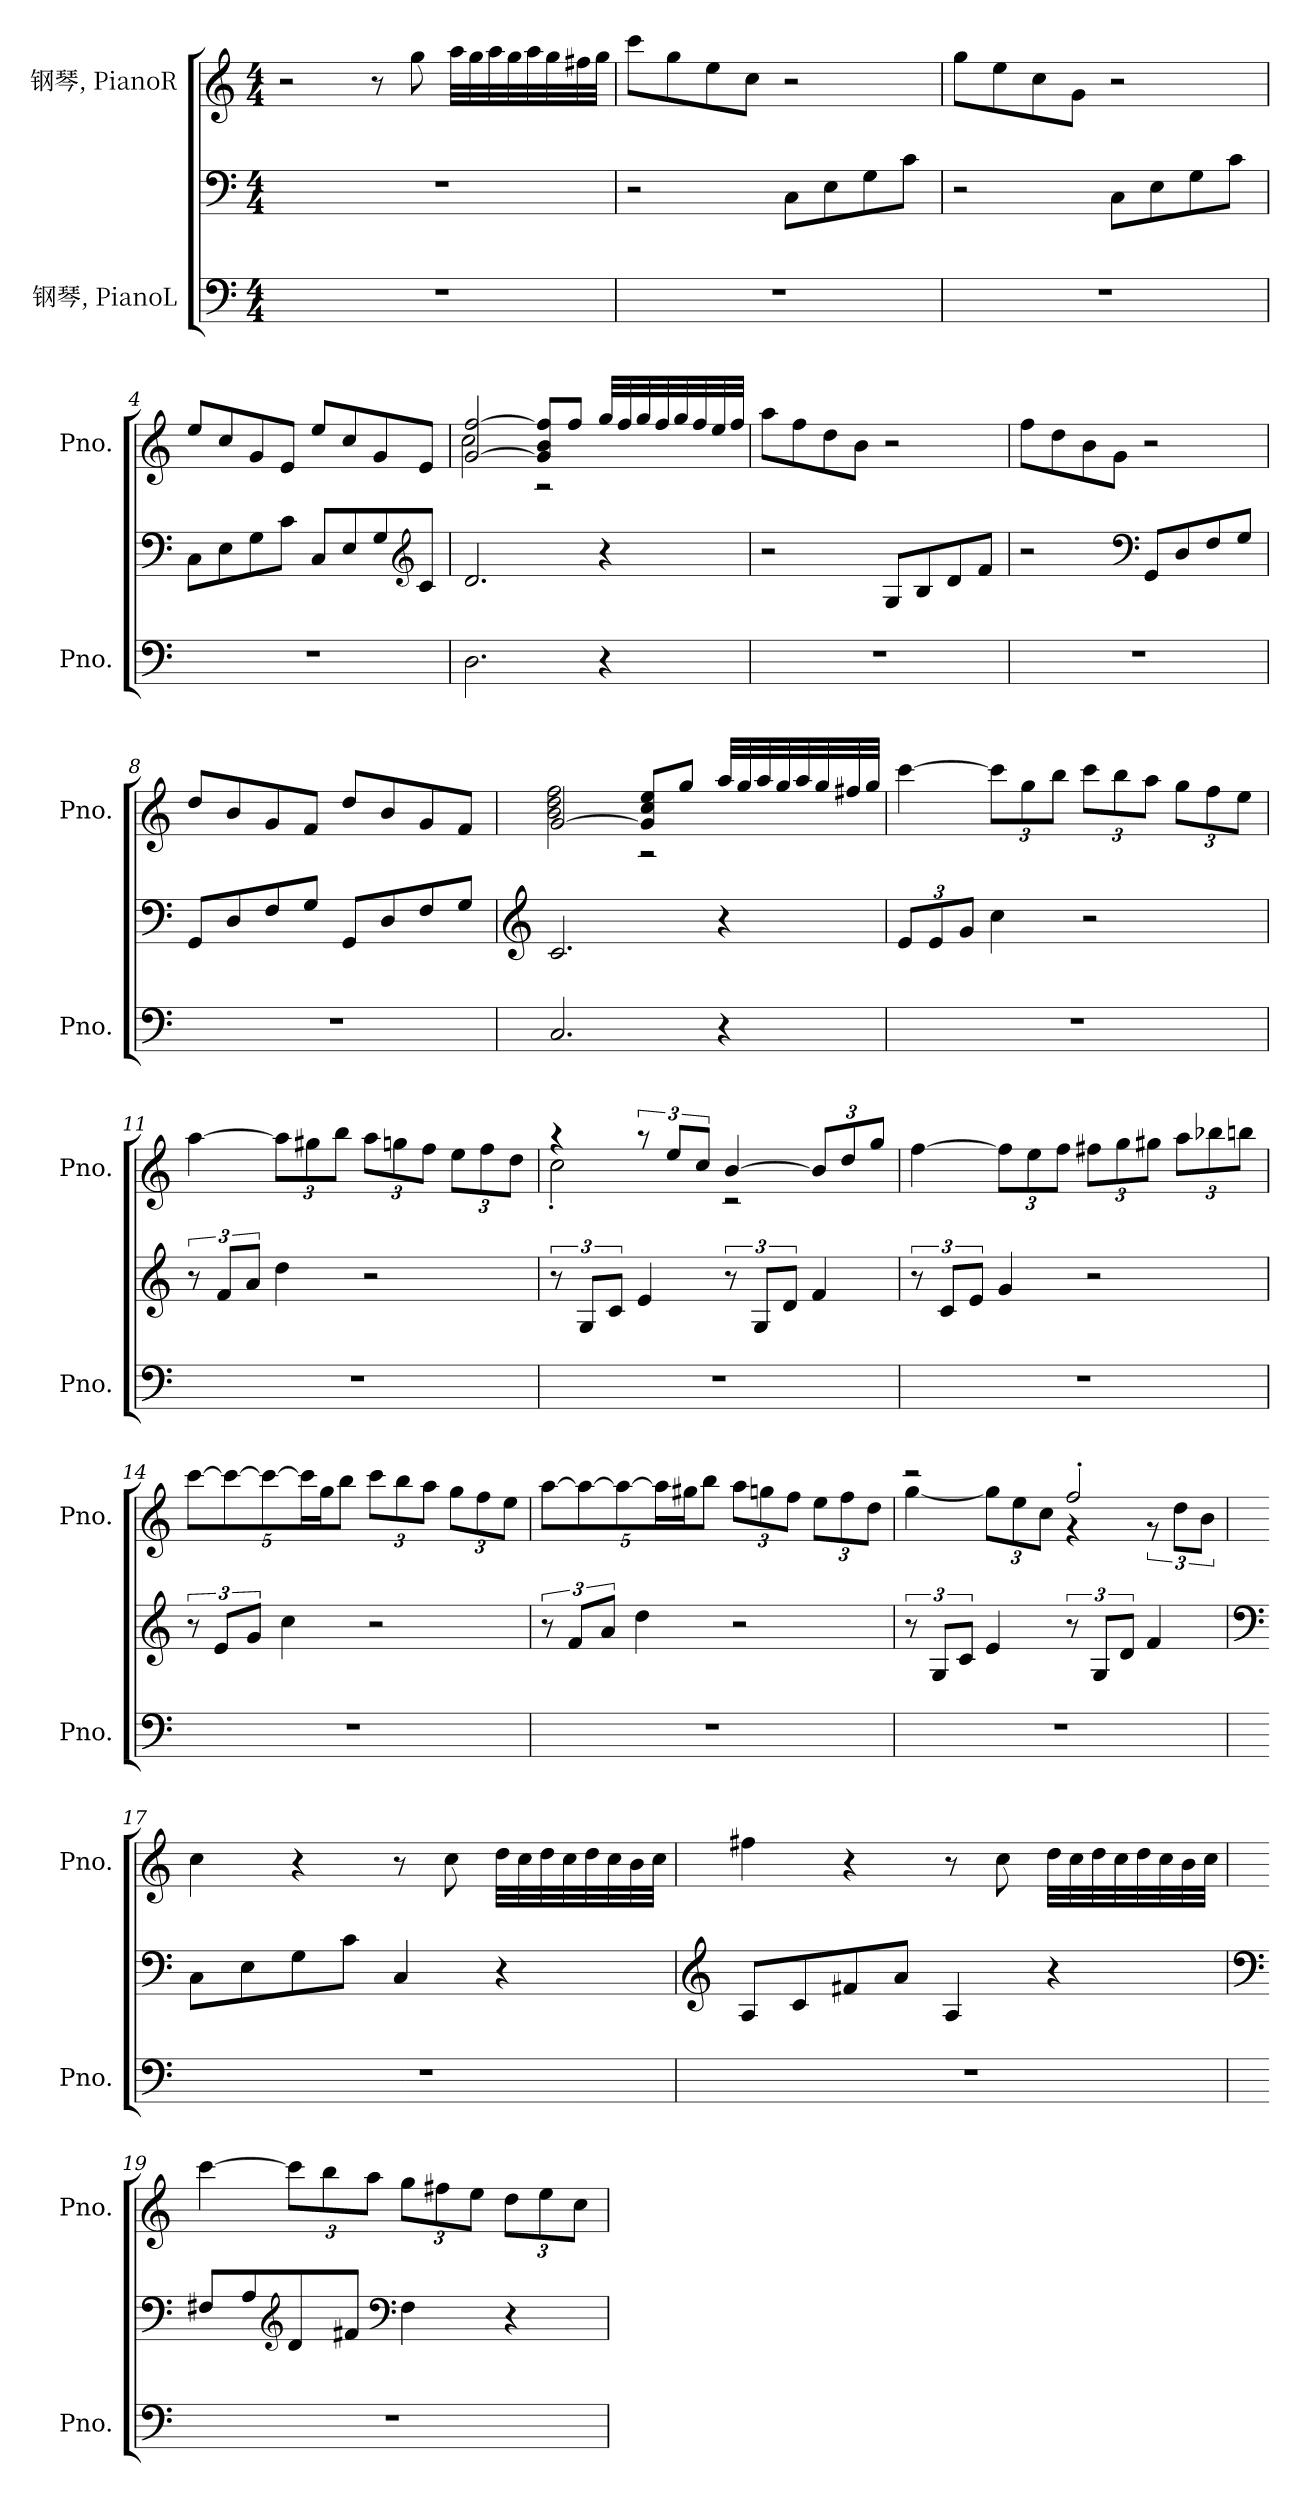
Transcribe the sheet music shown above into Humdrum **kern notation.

**kern	**kern	**kern
*part2	*part2	*part1
*staff3	*staff2	*staff1
*I"钢琴, PianoL	*	*I"钢琴, PianoR
*I'Pno.	*	*I'Pno.
*clefF4	*clefF4	*clefG2
*k[]	*k[]	*k[]
*M4/4	*M4/4	*M4/4
*MM140	*MM140	*MM140
=1	=1	=1
1r	1r	2r
.	.	8r
.	.	8gg\
.	.	32aa\LLL
.	.	32gg\
.	.	32aa\
.	.	32gg\
.	.	32aa\
.	.	32gg\
.	.	32ff#X\
.	.	32gg\JJJ
=2	=2	=2
1r	2r	8ccc\L
.	.	8gg\
.	.	8ee\
.	.	8cc\J
.	8C\L	2r
.	8E\	.
.	8G\	.
.	8c\J	.
=3	=3	=3
1r	2r	8gg\L
.	.	8ee\
.	.	8cc\
.	.	8g\J
.	8C\L	2r
.	8E\	.
.	8G\	.
.	8c\J	.
!!LO:LB:g=z
=4	=4	=4
1r	8C\L	8ee/L
.	8E\	8cc/
.	8G\	8g/
.	8c\J	8e/J
.	8C/L	8ee/L
.	8E/	8cc/
.	8G/	8g/
*	*clefG2	*
.	8c/J	8e/J
=5	=5	=5
*	*	*^
2.D\	2.d/	[2g/ [2ff/	2cc\
.	.	8g/] 8b/ 8ff/]L	2r
.	.	8ff/J	.
4r	4r	32gg/LLL	.
.	.	32ff/	.
.	.	32gg/	.
.	.	32ff/	.
.	.	32gg/	.
.	.	32ff/	.
.	.	32ee/	.
.	.	32ff/JJJ	.
*	*	*v	*v
=6	=6	=6
1r	2r	8aa\L
.	.	8ff\
.	.	8dd\
.	.	8b\J
.	8G/L	2r
.	8B/	.
.	8d/	.
.	8f/J	.
=7	=7	=7
1r	2r	8ff\L
.	.	8dd\
.	.	8b\
.	.	8g\J
*	*clefF4	*
.	8GG/L	2r
.	8D/	.
.	8F/	.
.	8G/J	.
!!LO:LB:g=z
=8	=8	=8
1r	8GG/L	8dd/L
.	8D/	8b/
.	8F/	8g/
.	8G/J	8f/J
.	8GG/L	8dd/L
.	8D/	8b/
.	8F/	8g/
.	8G/J	8f/J
=9	=9	=9
*	*clefG2	*
*	*	*^
2.C/	2.c/	[2g/	2b\ 2dd\ 2ff\
.	.	8g/] 8cc/ 8ee/L	2r
.	.	8gg/J	.
4r	4r	32aa/LLL	.
.	.	32gg/	.
.	.	32aa/	.
.	.	32gg/	.
.	.	32aa/	.
.	.	32gg/	.
.	.	32ff#X/	.
.	.	32gg/JJJ	.
*	*	*v	*v
=10	=10	=10
*	*Xbrackettup	*
1r	12e/L	[4ccc\
.	12e/	.
.	12g/J	.
*	*	*Xbrackettup
.	4cc\	12ccc\L]
.	.	12gg\
.	.	12bb\J
.	2r	12ccc\L
.	.	12bb\
.	.	12aa\J
.	.	12gg\L
.	.	12ff\
.	.	12ee\J
!!LO:LB:g=z
=11	=11	=11
*	*brackettup	*
1r	12r	[4aa\
.	12f/L	.
.	12a/J	.
.	4dd\	12aa\L]
.	.	12gg#X\
.	.	12bb\J
.	2r	12aa\L
.	.	12ggn\
.	.	12ff\J
.	.	12ee\L
.	.	12ff\
.	.	12dd\J
=12	=12	=12
*	*	*^
1r	12r	4r	2cc'\
.	12G/L	.	.
.	12c/J	.	.
*	*	*brackettup	*
.	4e/	12r	.
.	.	12ee/L	.
.	.	12cc/J	.
.	12r	[4b/	2r
.	12G/L	.	.
.	12d/J	.	.
*	*	*Xbrackettup	*
.	4f/	12b/L]	.
.	.	12dd/	.
.	.	12gg/J	.
*	*	*v	*v
=13	=13	=13
1r	12r	[4ff\
.	12c/L	.
.	12e/J	.
.	4g/	12ff\L]
.	.	12ee\
.	.	12ff\J
.	2r	12ff#X\L
.	.	12gg\
.	.	12gg#X\J
.	.	12aa\L
.	.	12bb-X\
.	.	12bbn\J
!!LO:PB:g=z
=14	=14	=14
1r	12r	[10ccc\L
.	12e/L	.
.	.	10ccc\_
.	12g/J	.
.	.	10ccc\_
.	4cc\	.
.	.	20ccc\L]
.	.	20gg\J
.	.	10bb\J
.	2r	12ccc\L
.	.	12bb\
.	.	12aa\J
.	.	12gg\L
.	.	12ff\
.	.	12ee\J
=15	=15	=15
1r	12r	[10aa\L
.	12f/L	.
.	.	10aa\_
.	12a/J	.
.	.	10aa\_
.	4dd\	.
.	.	20aa\L]
.	.	20gg#X\J
.	.	10bb\J
.	2r	12aa\L
.	.	12ggn\
.	.	12ff\J
.	.	12ee\L
.	.	12ff\
.	.	12dd\J
=16	=16	=16
*	*	*^
1r	12r	2r	[4gg\
.	12G/L	.	.
.	12c/J	.	.
.	4e/	.	12gg\L]
.	.	.	12ee\
.	.	.	12cc\J
.	12r	2ff'/	4r
.	12G/L	.	.
.	12d/J	.	.
*	*	*	*brackettup
.	4f/	.	12r
.	.	.	12dd\L
.	.	.	12b\J
*	*	*v	*v
!!LO:LB:g=z
=17	=17	=17
*	*clefF4	*
1r	8C\L	4cc\
.	8E\	.
.	8G\	4r
.	8c\J	.
.	4C/	8r
.	.	8cc\
.	4r	32dd\LLL
.	.	32cc\
.	.	32dd\
.	.	32cc\
.	.	32dd\
.	.	32cc\
.	.	32b\
.	.	32cc\JJJ
=18	=18	=18
*	*clefG2	*
1r	8A/L	4ff#X\
.	8c/	.
.	8f#X/	4r
.	8a/J	.
.	4A/	8r
.	.	8cc\
.	4r	32dd\LLL
.	.	32cc\
.	.	32dd\
.	.	32cc\
.	.	32dd\
.	.	32cc\
.	.	32b\
.	.	32cc\JJJ
!!LO:LB:g=z
=19	=19	=19
*	*clefF4	*
1r	8F#X/L	[4ccc\
.	8A/	.
*	*clefG2	*
*	*	*Xbrackettup
.	8d/	12ccc\L]
.	.	12bb\
.	8f#X/J	.
.	.	12aa\J
*	*clefF4	*
.	4F#\	12gg\L
.	.	12ff#X\
.	.	12ee\J
.	4r	12dd\L
.	.	12ee\
.	.	12cc\J
=	=	=
*-	*-	*-
